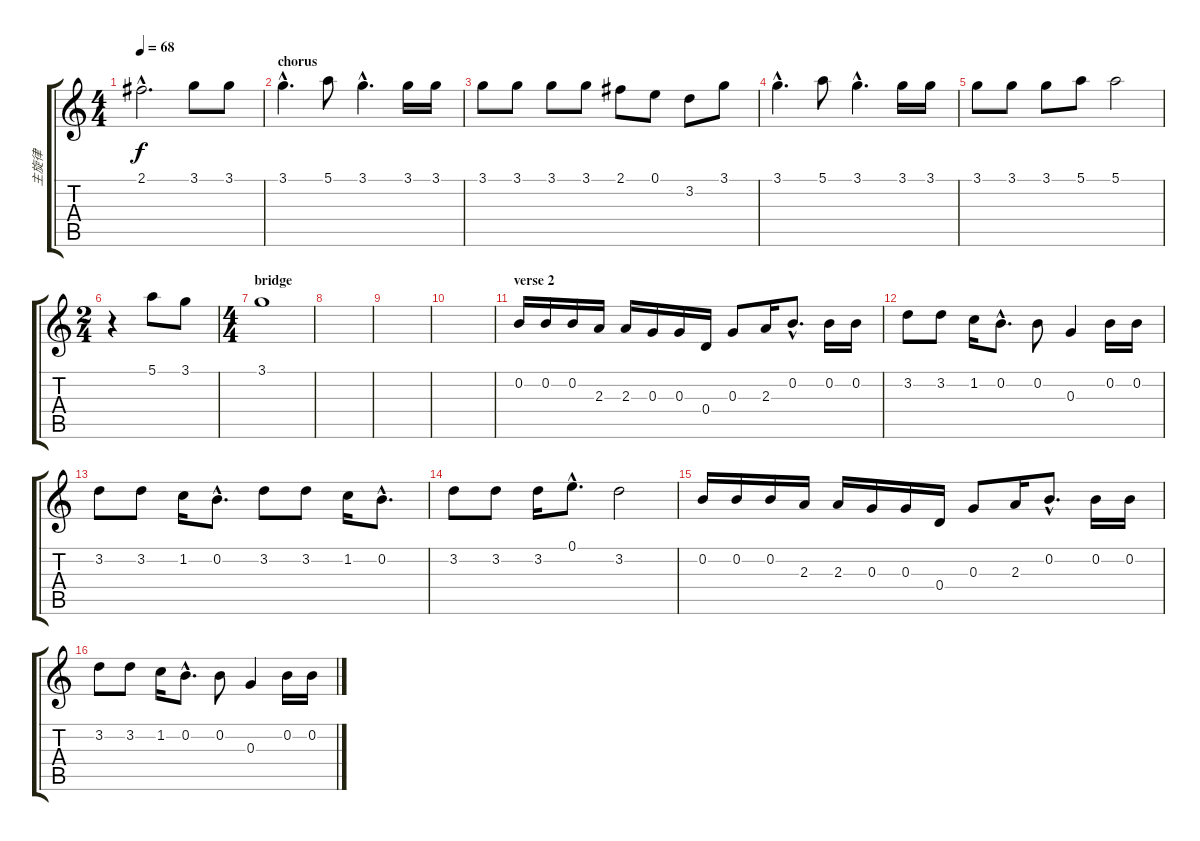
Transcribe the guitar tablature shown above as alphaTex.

\track ("主旋律" "主旋律") {instrument piccolo}
\staff {score tabs}
\tuning (E5 B4 G4 D4 A3 E3) {hide}
\ts (4 4)
\tempo 68
\clef g2
\ks c
2.1{hac}.2{d dy f} 3.1.8 3.1.8 |
\section ("" "chorus")
3.1{hac}.4{d} 5.1.8 3.1{hac}.4{d} 3.1.16 3.1.16 |
3.1.8 3.1.8 3.1.8 3.1.8 2.1.8 0.1.8 3.2.8 3.1.8 |
3.1{hac}.4{d} 5.1.8 3.1{hac}.4{d} 3.1.16 3.1.16 |
3.1.8 3.1.8 3.1.8 5.1.8 5.1.2 |
\ts (2 4)
r.4 5.1.8 3.1.8 |
\ts (4 4)
\section ("" "bridge")
3.1.1 |
|
|
|
\section ("" "verse 2")
0.2.16 0.2.16 0.2.16 2.3.16 2.3.16 0.3.16 0.3.16 0.4.16 0.3.8 2.3.16 0.2{hac}.8{d} 0.2.16 0.2.16 |
3.2.8 3.2.8 1.2.16 0.2{hac}.8{d} 0.2.8 0.3.4 0.2.16 0.2.16 |
3.2.8 3.2.8 1.2.16 0.2{hac}.8{d} 3.2.8 3.2.8 1.2.16 0.2{hac}.8{d} |
3.2.8 3.2.8 3.2.16 0.1{hac}.8{d} 3.2.2 |
0.2.16 0.2.16 0.2.16 2.3.16 2.3.16 0.3.16 0.3.16 0.4.16 0.3.8 2.3.16 0.2{hac}.8{d} 0.2.16 0.2.16 |
3.2.8 3.2.8 1.2.16 0.2{hac}.8{d} 0.2.8 0.3.4 0.2.16 0.2.16
